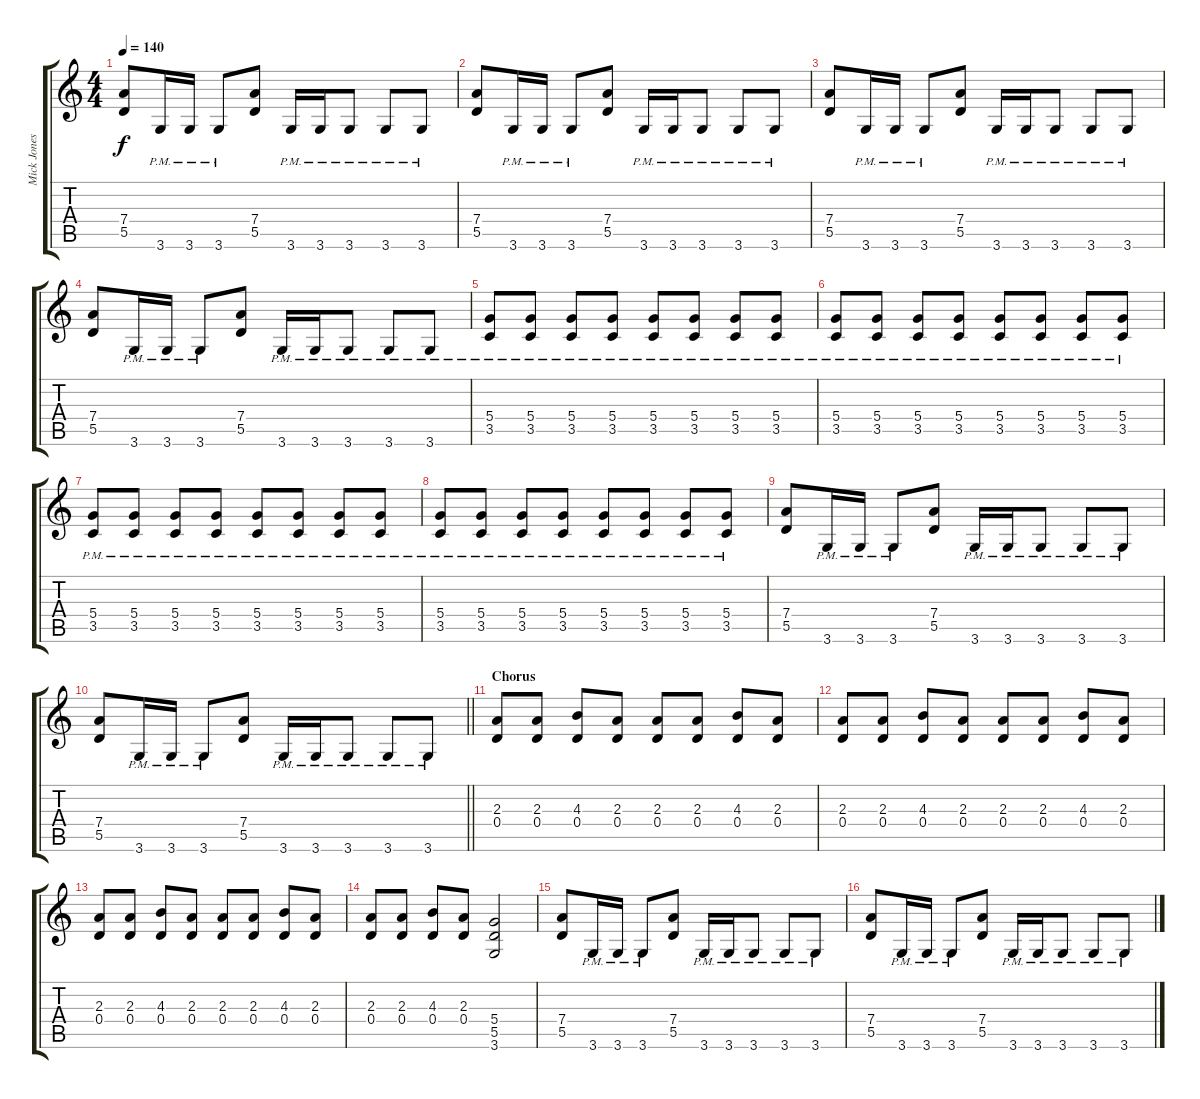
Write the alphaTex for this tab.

\track ("Mick Jones (Gtr.II)" "Mick Jones") {instrument distortionguitar}
\staff {score tabs}
\tuning (E4 B3 G3 D3 A2 E2) {hide}
\ts (4 4)
\tempo 140
\clef g2
\ks c
(7.4 5.5).8{dy f} 3.6{pm}.16 3.6{pm}.16 3.6{pm}.8 (7.4 5.5).8 3.6{pm}.16 3.6{pm}.16 3.6{pm}.8 3.6{pm}.8 3.6{pm}.8 |
(7.4 5.5).8 3.6{pm}.16 3.6{pm}.16 3.6{pm}.8 (7.4 5.5).8 3.6{pm}.16 3.6{pm}.16 3.6{pm}.8 3.6{pm}.8 3.6{pm}.8 |
(7.4 5.5).8 3.6{pm}.16 3.6{pm}.16 3.6{pm}.8 (7.4 5.5).8 3.6{pm}.16 3.6{pm}.16 3.6{pm}.8 3.6{pm}.8 3.6{pm}.8 |
(7.4 5.5).8 3.6{pm}.16 3.6{pm}.16 3.6{pm}.8 (7.4 5.5).8 3.6{pm}.16 3.6{pm}.16 3.6{pm}.8 3.6{pm}.8 3.6{pm}.8 |
(5.4{pm} 3.5{pm}).8 (5.4{pm} 3.5{pm}).8 (5.4{pm} 3.5{pm}).8 (5.4{pm} 3.5{pm}).8 (5.4{pm} 3.5{pm}).8 (5.4{pm} 3.5{pm}).8 (5.4{pm} 3.5{pm}).8 (5.4{pm} 3.5{pm}).8 |
(5.4{pm} 3.5{pm}).8 (5.4{pm} 3.5{pm}).8 (5.4{pm} 3.5{pm}).8 (5.4{pm} 3.5{pm}).8 (5.4{pm} 3.5{pm}).8 (5.4{pm} 3.5{pm}).8 (5.4{pm} 3.5{pm}).8 (5.4{pm} 3.5{pm}).8 |
(5.4{pm} 3.5{pm}).8 (5.4{pm} 3.5{pm}).8 (5.4{pm} 3.5{pm}).8 (5.4{pm} 3.5{pm}).8 (5.4{pm} 3.5{pm}).8 (5.4{pm} 3.5{pm}).8 (5.4{pm} 3.5{pm}).8 (5.4{pm} 3.5{pm}).8 |
(5.4{pm} 3.5{pm}).8 (5.4{pm} 3.5{pm}).8 (5.4{pm} 3.5{pm}).8 (5.4{pm} 3.5{pm}).8 (5.4{pm} 3.5{pm}).8 (5.4{pm} 3.5{pm}).8 (5.4{pm} 3.5{pm}).8 (5.4{pm} 3.5{pm}).8 |
(7.4 5.5).8 3.6{pm}.16 3.6{pm}.16 3.6{pm}.8 (7.4 5.5).8 3.6{pm}.16 3.6{pm}.16 3.6{pm}.8 3.6{pm}.8 3.6{pm}.8 |
\barLineRight lightlight
(7.4 5.5).8 3.6{pm}.16 3.6{pm}.16 3.6{pm}.8 (7.4 5.5).8 3.6{pm}.16 3.6{pm}.16 3.6{pm}.8 3.6{pm}.8 3.6{pm}.8 |
\section ("" "Chorus")
(2.3 0.4).8 (2.3 0.4).8 (4.3 0.4).8 (2.3 0.4).8 (2.3 0.4).8 (2.3 0.4).8 (4.3 0.4).8 (2.3 0.4).8 |
(2.3 0.4).8 (2.3 0.4).8 (4.3 0.4).8 (2.3 0.4).8 (2.3 0.4).8 (2.3 0.4).8 (4.3 0.4).8 (2.3 0.4).8 |
(2.3 0.4).8 (2.3 0.4).8 (4.3 0.4).8 (2.3 0.4).8 (2.3 0.4).8 (2.3 0.4).8 (4.3 0.4).8 (2.3 0.4).8 |
(2.3 0.4).8 (2.3 0.4).8 (4.3 0.4).8 (2.3 0.4).8 (5.4 5.5 3.6).2 |
(7.4 5.5).8 3.6{pm}.16 3.6{pm}.16 3.6{pm}.8 (7.4 5.5).8 3.6{pm}.16 3.6{pm}.16 3.6{pm}.8 3.6{pm}.8 3.6{pm}.8 |
(7.4 5.5).8 3.6{pm}.16 3.6{pm}.16 3.6{pm}.8 (7.4 5.5).8 3.6{pm}.16 3.6{pm}.16 3.6{pm}.8 3.6{pm}.8 3.6{pm}.8
